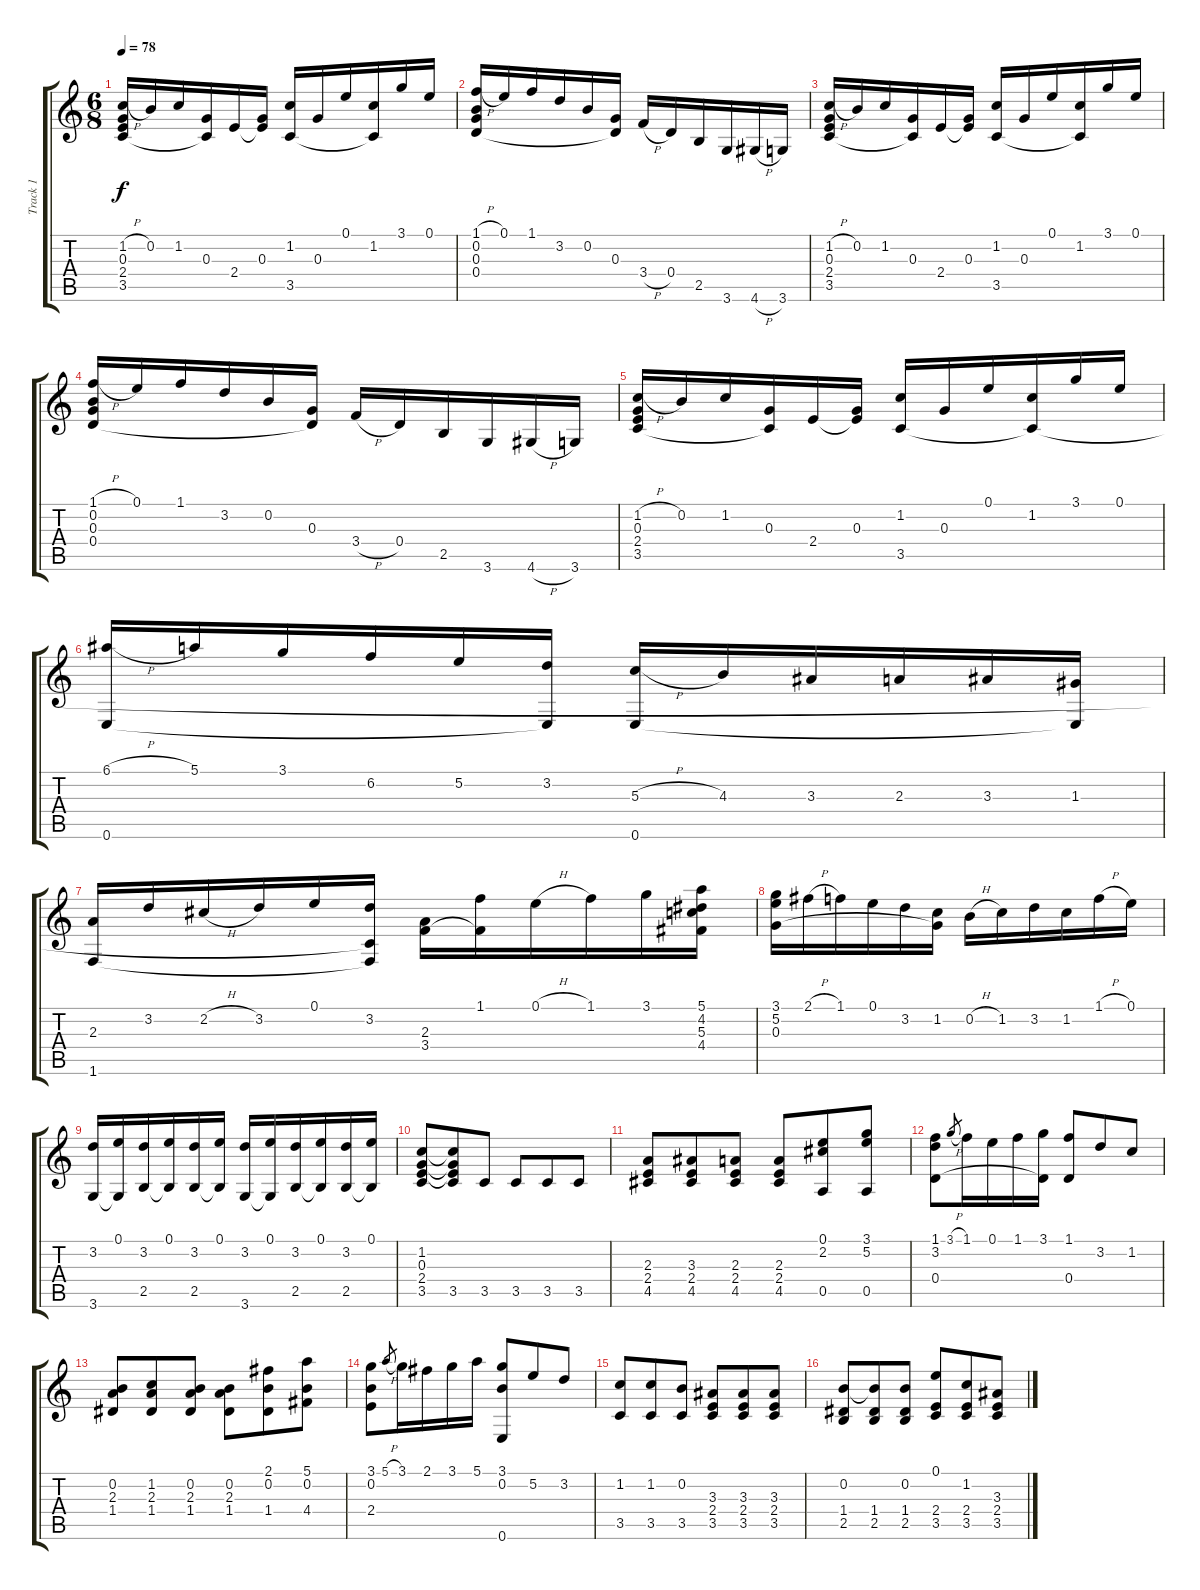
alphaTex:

\track ("Track 1" "Track 1") {instrument acousticguitarnylon}
\staff {score tabs}
\tuning (E4 B3 G3 D3 A2 E2) {hide}
\ts (6 8)
\tempo 78
\clef g2
\ks c
(1.2{h} 0.3 2.4 3.5).16{dy f} 0.2.16 1.2.16 (0.3 3.5{t}).16 2.4.16 (0.3 2.4{t}).16 (1.2 3.5).16 0.3.16 0.1.16 (1.2 3.5{t}).16 3.1.16 0.1.16 |
(1.1{h} 0.2 0.3 0.4).16 0.1.16 1.1.16 3.2.16 0.2.16 (0.3 0.4{t}).16 3.4{h}.16 0.4.16 2.5.16 3.6.16 4.6{h}.16 3.6.16 |
(1.2{h} 0.3 2.4 3.5).16 0.2.16 1.2.16 (0.3 3.5{t}).16 2.4.16 (0.3 2.4{t}).16 (1.2 3.5).16 0.3.16 0.1.16 (1.2 3.5{t}).16 3.1.16 0.1.16 |
(1.1{h} 0.2 0.3 0.4).16 0.1.16 1.1.16 3.2.16 0.2.16 (0.3 0.4{t}).16 3.4{h}.16 0.4.16 2.5.16 3.6.16 4.6{h}.16 3.6.16 |
(1.2{h} 0.3 2.4 3.5).16 0.2.16 1.2.16 (0.3 3.5{t}).16 2.4.16 (0.3 2.4{t}).16 (1.2 3.5).16 0.3.16 0.1.16 (1.2 3.5{t}).16 3.1.16 0.1.16 |
(6.1{h} 0.6).16 5.1.16 3.1.16 6.2.16 5.2.16 (3.2 0.6{t}).16 (5.3{h} 0.6).16 4.3.16 3.3.16 2.3.16 3.3.16 (1.3 0.6{t}).16 |
(2.3 1.6).16 3.2.16 2.2{h}.16 3.2.16 0.1.16 (3.2 3.5{t} 1.6{t}).16 (2.3 3.4).16 (1.1 3.4{t}).16 0.1{h}.16 1.1.16 3.1.16 (5.1 4.2 5.3 4.4).16 |
(3.1 5.2 0.3).16 2.1{h}.16 1.1.16 0.1.16 3.2.16 (1.2 0.3{t}).16 0.2{h}.16 1.2.16 3.2.16 1.2.16 1.1{h}.16 0.1.16 |
(3.2 3.6).16 (0.1 3.6{t}).16 (3.2 2.5).16 (0.1 2.5{t}).16 (3.2 2.5).16 (0.1 2.5{t}).16 (3.2 3.6).16 (0.1 3.6{t}).16 (3.2 2.5).16 (0.1 2.5{t}).16 (3.2 2.5).16 (0.1 2.5{t}).16 |
(1.2 0.3 2.4 3.5).8 (1.2{t} 0.3{t} 2.4{t} 3.5).8 3.5.8 3.5.8 3.5.8 3.5.8 |
(2.3 2.4 4.5).8 (3.3 2.4 4.5).8 (2.3 2.4 4.5).8 (2.3 2.4 4.5).8 (0.1 2.2 0.5).8 (3.1 5.2 0.5).8 |
(1.1 3.2 0.4).8 3.1{h}.8{gr} 1.1.16 0.1.16 1.1.16 (3.1 0.4{t}).16 (1.1 0.4).8 3.2.8 1.2.8 |
(0.2 2.3 1.4).8 (1.2 2.3 1.4).8 (0.2 2.3 1.4).8 (0.2 2.3 1.4).8 (2.1 0.2 1.4).8 (5.1 0.2 4.4).8 |
(3.1 0.2 2.4).8 5.1{h}.8{gr} 3.1.16 2.1.16 3.1.16 5.1.16 (3.1 0.2 0.6).8 5.2.8 3.2.8 |
(1.2 3.5).8 (1.2 3.5).8 (0.2 3.5).8 (3.3 2.4 3.5).8 (3.3 2.4 3.5).8 (3.3 2.4 3.5).8 |
(0.2 1.4 2.5).8 (0.2{t} 1.4 2.5).8 (0.2 1.4 2.5).8 (0.1 2.4 3.5).8 (1.2 2.4 3.5).8 (3.3 2.4 3.5).8
